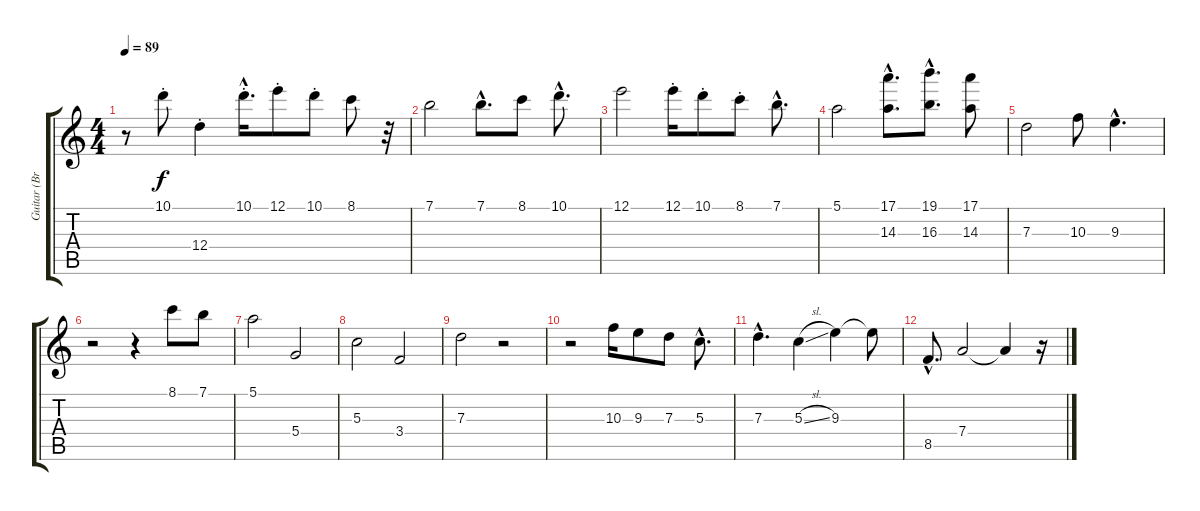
\track ("Guitar (Bret)" "Guitar (Br") {instrument acousticguitarnylon}
\staff {score tabs}
\tuning (E4 B3 G3 D3 A2 E2) {hide}
\ts (4 4)
\tempo 89
\clef g2
\ks c
r.8{dy f instrument acousticguitarnylon} 10.1{st}.8 12.4{st}.4 10.1{hac st}.16{d} 12.1{st}.8 10.1{st}.8 8.1.8 r.32 |
7.1.2 7.1{hac}.8{d} 8.1.8 10.1{hac}.8{d} |
12.1.2 12.1{st}.16 10.1{st}.8 8.1{st}.8 7.1{hac}.8{d} |
5.1.2 (17.1{hac} 14.3{hac}).8{d} (19.1{hac} 16.3{hac}).8{d} (17.1 14.3).8 |
7.3.2 10.3.8 9.3{hac}.4{d} |
r.2 r.4 8.1.8 7.1.8 |
5.1.2 5.4.2 |
5.3.2 3.4.2 |
7.3.2 r.2 |
r.2 10.3.16 9.3.8 7.3.8 5.3{hac}.8{d} |
7.3{hac}.4{d} 5.3{sl}.4 9.3.4 9.3{t}.8 |
8.5{hac}.8{d} 7.4.2 7.4{t}.4 r.16
